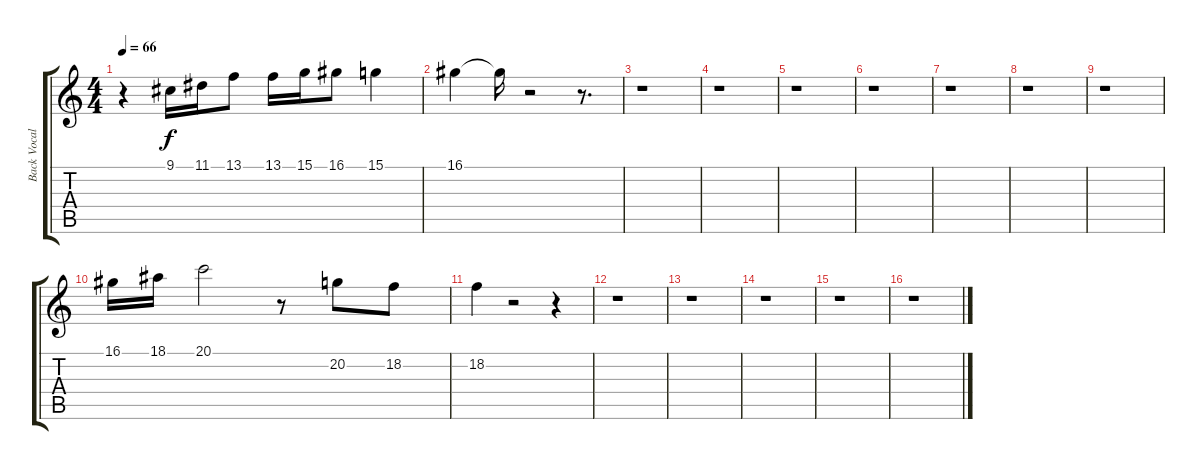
\track ("Back Vocals: Band" "Back Vocal") {instrument voiceoohs}
\staff {score tabs}
\tuning (E4 B3 G3 D3 A2 E2) {hide}
\ts (4 4)
\tempo 66
\clef g2
\ks c
r.4{dy f} 9.1.16 11.1.16 13.1.8 13.1.16 15.1.16 16.1.8 15.1.4 |
16.1.4 16.1{t}.16 r.2 r.8{d} |
r.1 |
r.1 |
r.1 |
r.1 |
r.1 |
r.1 |
r.1 |
16.1.16 18.1.16 20.1.2 r.8 20.2.8 18.2.8 |
18.2.4 r.2 r.4 |
r.1 |
r.1 |
r.1 |
r.1 |
r.1
